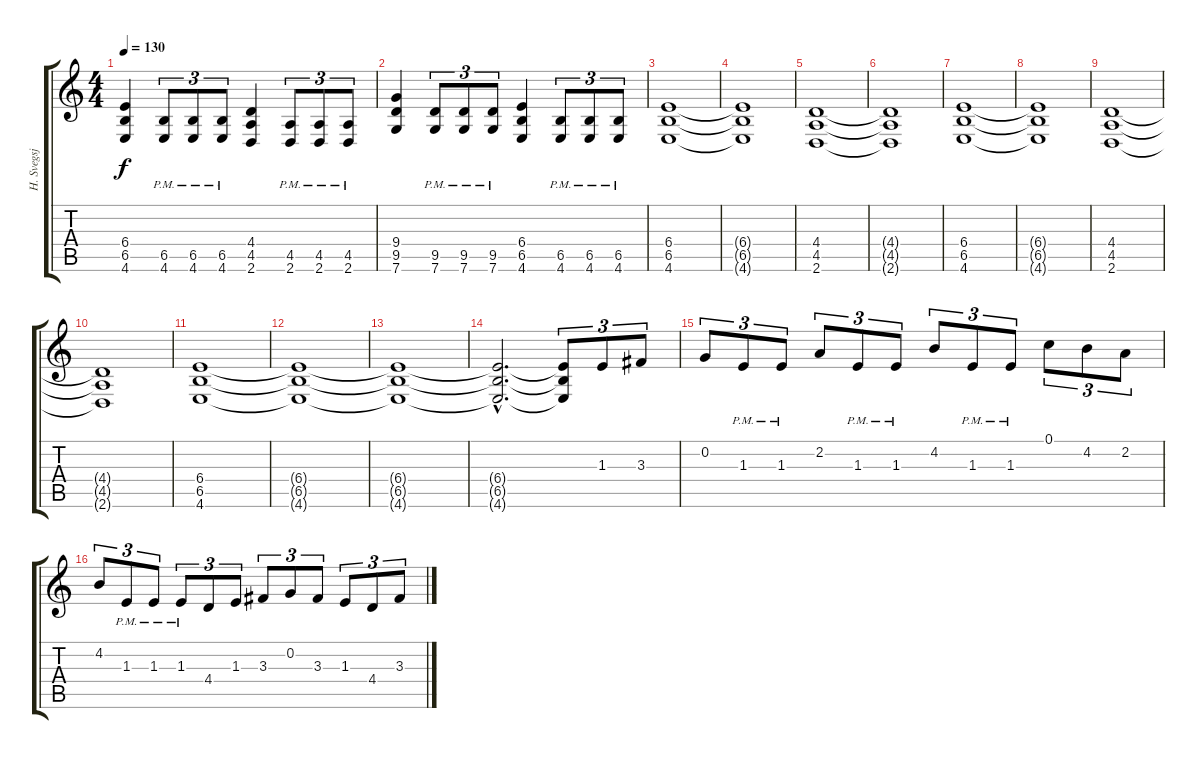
\track (" H. Svegsjo (rhythm guitar)" " H. Svegsj") {instrument distortionguitar}
\staff {score tabs}
\tuning (C4 G3 Eb3 Bb2 F2 C2) {hide}
\ts (4 4)
\tempo 130
\clef g2
\ks c
(6.4 6.5 4.6).4{dy f} (6.5{pm} 4.6{pm}).8{tu (3 2)} (6.5{pm} 4.6{pm}).8{tu (3 2)} (6.5{pm} 4.6{pm}).8{tu (3 2)} (4.4 4.5 2.6).4 (4.5{pm} 2.6{pm}).8{tu (3 2)} (4.5{pm} 2.6{pm}).8{tu (3 2)} (4.5{pm} 2.6{pm}).8{tu (3 2)} |
(9.4 9.5 7.6).4 (9.5{pm} 7.6{pm}).8{tu (3 2)} (9.5{pm} 7.6{pm}).8{tu (3 2)} (9.5{pm} 7.6{pm}).8{tu (3 2)} (6.4 6.5 4.6).4 (6.5{pm} 4.6{pm}).8{tu (3 2)} (6.5{pm} 4.6{pm}).8{tu (3 2)} (6.5{pm} 4.6{pm}).8{tu (3 2)} |
(6.4 6.5 4.6).1 |
(6.4{t} 6.5{t} 4.6{t}).1 |
(4.4 4.5 2.6).1 |
(4.4{t} 4.5{t} 2.6{t}).1 |
(6.4 6.5 4.6).1 |
(6.4{t} 6.5{t} 4.6{t}).1 |
(4.4 4.5 2.6).1 |
(4.4{t} 4.5{t} 2.6{t}).1 |
(6.4 6.5 4.6).1 |
(6.4{t} 6.5{t} 4.6{t}).1 |
(6.4{t} 6.5{t} 4.6{t}).1 |
(6.4{hac t} 6.5{hac t} 4.6{hac t}).2{d} (6.4{t} 6.5{t} 4.6{t}).8{tu (3 2)} 1.3.8{tu (3 2)} 3.3.8{tu (3 2)} |
0.2.8{tu (3 2)} 1.3{pm}.8{tu (3 2)} 1.3{pm}.8{tu (3 2)} 2.2.8{tu (3 2)} 1.3{pm}.8{tu (3 2)} 1.3{pm}.8{tu (3 2)} 4.2.8{tu (3 2)} 1.3{pm}.8{tu (3 2)} 1.3{pm}.8{tu (3 2)} 0.1.8{tu (3 2)} 4.2.8{tu (3 2)} 2.2.8{tu (3 2)} |
4.2.8{tu (3 2)} 1.3{pm}.8{tu (3 2)} 1.3{pm}.8{tu (3 2)} 1.3{pm}.8{tu (3 2)} 4.4.8{tu (3 2)} 1.3.8{tu (3 2)} 3.3.8{tu (3 2)} 0.2.8{tu (3 2)} 3.3.8{tu (3 2)} 1.3.8{tu (3 2)} 4.4.8{tu (3 2)} 3.3.8{tu (3 2)}
